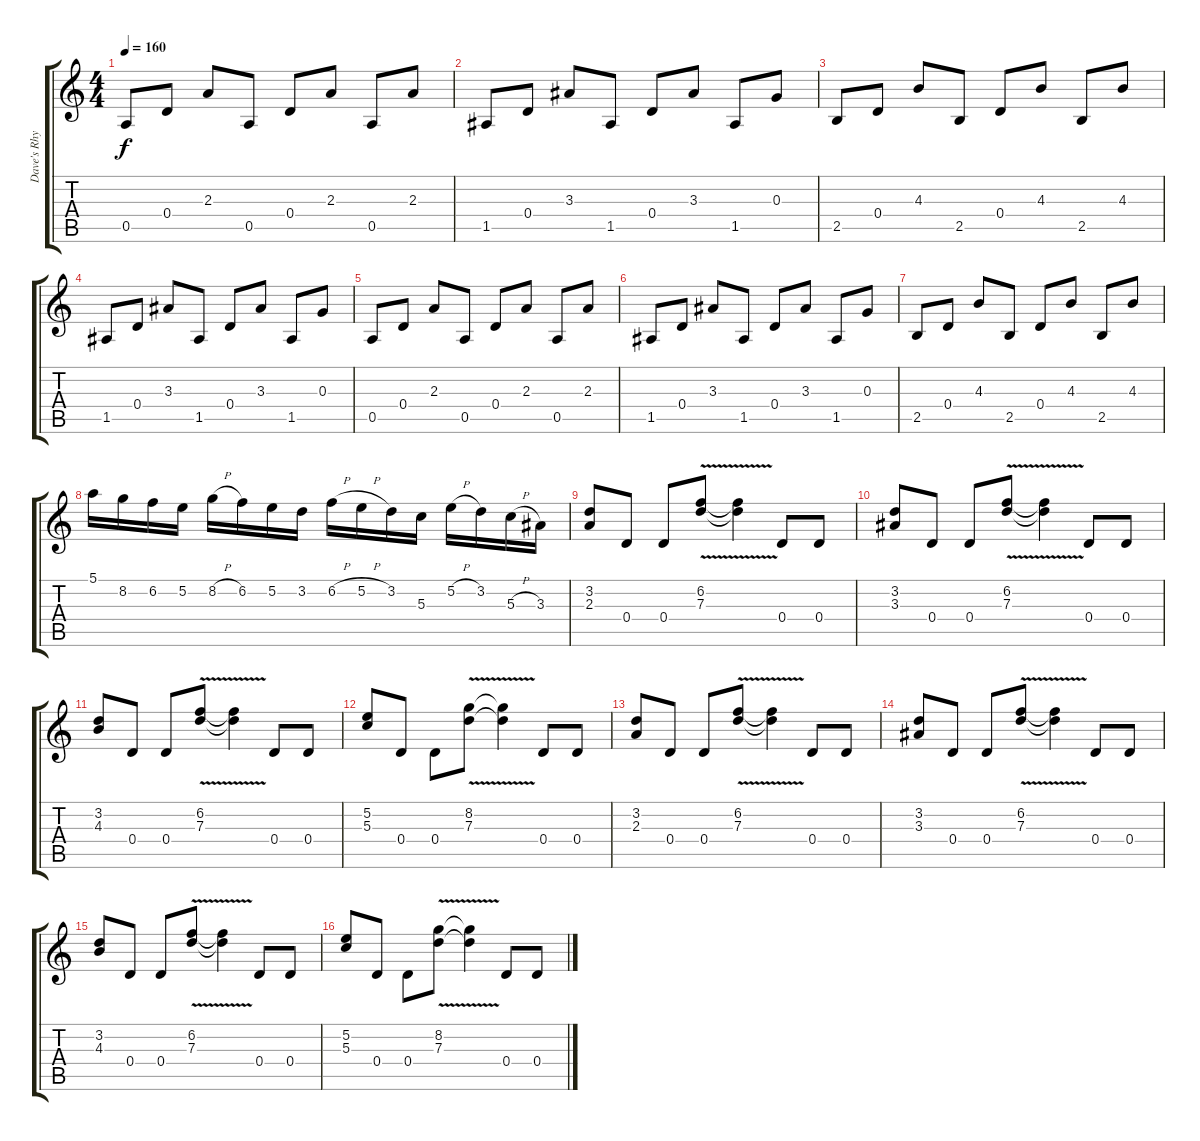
\track ("Dave's Rhythm" "Dave's Rhy") {instrument overdrivenguitar}
\staff {score tabs}
\tuning (E4 B3 G3 D3 A2 E2) {hide}
\ts (4 4)
\tempo 160
\clef g2
\ks c
0.5.8{dy f} 0.4.8 2.3.8 0.5.8 0.4.8 2.3.8 0.5.8 2.3.8 |
1.5.8 0.4.8 3.3.8 1.5.8 0.4.8 3.3.8 1.5.8 0.3.8 |
2.5.8 0.4.8 4.3.8 2.5.8 0.4.8 4.3.8 2.5.8 4.3.8 |
1.5.8 0.4.8 3.3.8 1.5.8 0.4.8 3.3.8 1.5.8 0.3.8 |
0.5.8 0.4.8 2.3.8 0.5.8 0.4.8 2.3.8 0.5.8 2.3.8 |
1.5.8 0.4.8 3.3.8 1.5.8 0.4.8 3.3.8 1.5.8 0.3.8 |
2.5.8 0.4.8 4.3.8 2.5.8 0.4.8 4.3.8 2.5.8 4.3.8 |
5.1.16 8.2.16 6.2.16 5.2.16 8.2{h}.16 6.2.16 5.2.16 3.2.16 6.2{h}.16 5.2{h}.16 3.2.16 5.3.16 5.2{h}.16 3.2.16 5.3{h}.16 3.3.16 |
(3.2 2.3).8 0.4.8 0.4.8 (6.2{v} 7.3{v}).8 (6.2{t} 7.3{t}).4 0.4.8 0.4.8 |
(3.2 3.3).8 0.4.8 0.4.8 (6.2{v} 7.3{v}).8 (6.2{t} 7.3{t}).4 0.4.8 0.4.8 |
(3.2 4.3).8 0.4.8 0.4.8 (6.2{v} 7.3{v}).8 (6.2{t} 7.3{t}).4 0.4.8 0.4.8 |
(5.2 5.3).8 0.4.8 0.4.8 (8.2{v} 7.3{v}).8 (8.2{t} 7.3{t}).4 0.4.8 0.4.8 |
(3.2 2.3).8 0.4.8 0.4.8 (6.2{v} 7.3{v}).8 (6.2{t} 7.3{t}).4 0.4.8 0.4.8 |
(3.2 3.3).8 0.4.8 0.4.8 (6.2{v} 7.3{v}).8 (6.2{t} 7.3{t}).4 0.4.8 0.4.8 |
(3.2 4.3).8 0.4.8 0.4.8 (6.2{v} 7.3{v}).8 (6.2{t} 7.3{t}).4 0.4.8 0.4.8 |
(5.2 5.3).8 0.4.8 0.4.8 (8.2{v} 7.3{v}).8 (8.2{t} 7.3{t}).4 0.4.8 0.4.8
